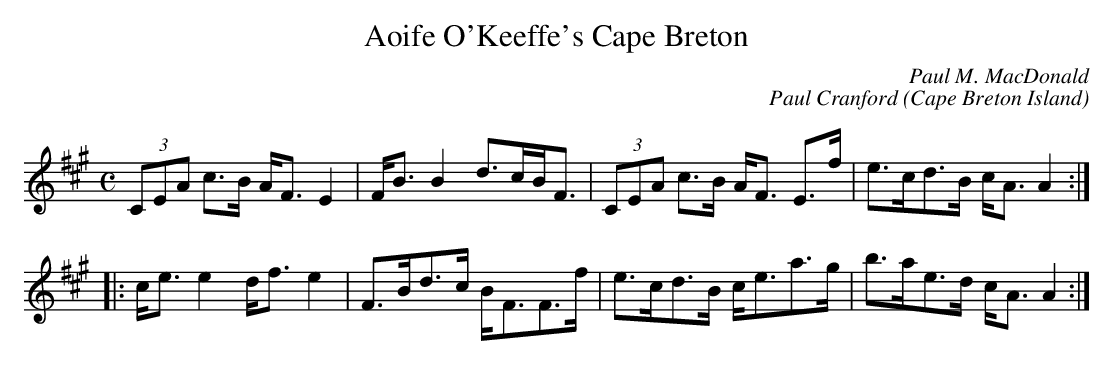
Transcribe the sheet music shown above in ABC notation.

X:1
T:Aoife O'Keeffe's Cape Breton
C:Paul M. MacDonald
C:Paul Cranford
O:Cape Breton Island
N
Q:244
L:1/8
M:C
K:A
(3CEA c>B A<F E2|F<B B2 d>cB<F|(3CEA c>B A<F E>f|e>cd>B c<A A2:|
|:c<e e2 d<f e2|F>Bd>c B<FF>f|e>cd>B c<ea>g|b>ae>d c<A A2:|
